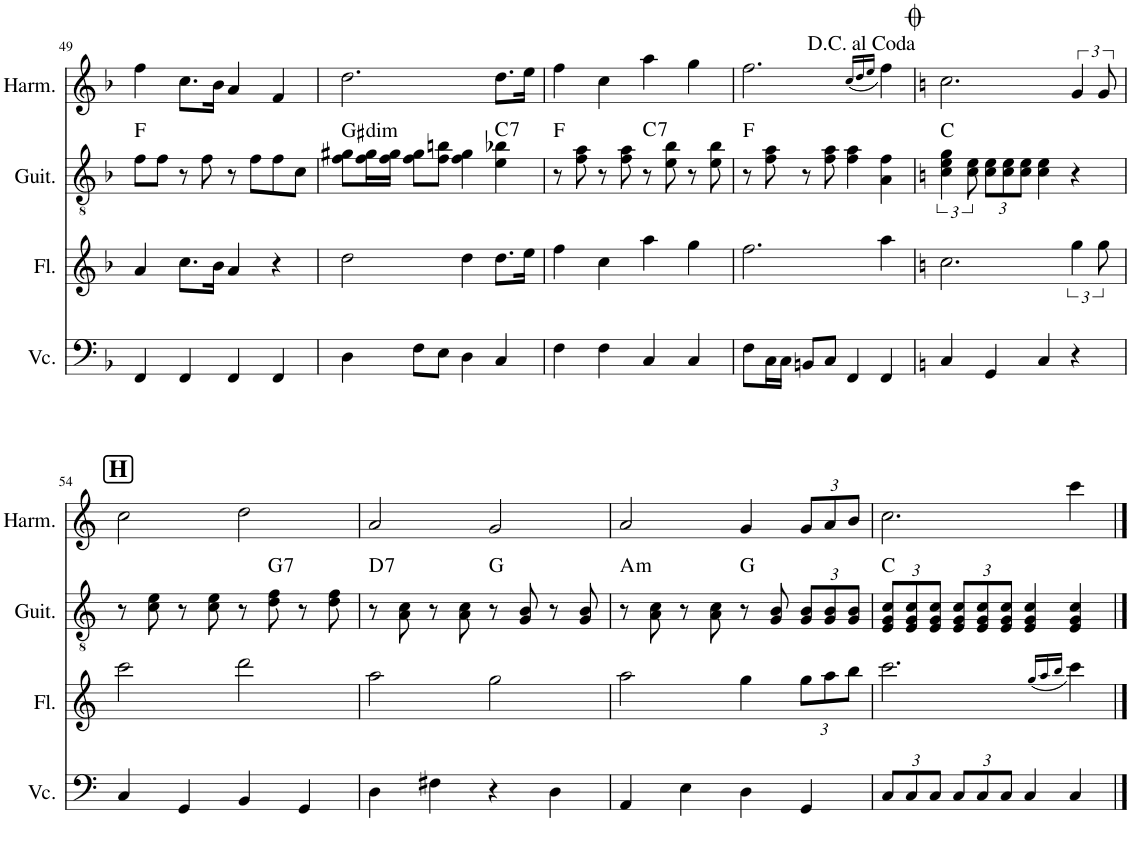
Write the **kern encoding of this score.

**kern	**kern	**kern	**harte	**kern
*part4	*part3	*part2	*part2	*part1
*staff4	*staff3	*staff2	*	*staff1
*I"チェロ	*I"フルート	*I"ギター	*	*I"ハーモニカ
!!LO:PB:g=z
*clefF4	*clefG2	*clefGv2	*	*clefG2
*k[b-]	*k[b-]	*k[b-]	*	*k[b-]
*M4/4	*M4/4	*M4/4	*	*M4/4
=49	=49	=49	=49	=49
4FF/	4a/	8f\L	F:maj	4ff\
.	.	8f\J	.	.
4FF/	8.cc\L	8r	.	8.cc\L
.	.	8f\	.	.
.	16b-\Jk	.	.	16b-\Jk
4FF/	4a/	8r	.	4a/
.	.	8f\L	.	.
4FF/	4r	8f\	.	4f/
.	.	8c\J	.	.
=50	=50	=50	=50	=50
!	!	!	!LO:H:kt=dim	!
4D\	2dd\	8f\ 8g#X\L	G#:dim	2.dd\
.	.	16f\ 16g#\L	.	.
.	.	16f\ 16g#\JJ	.	.
8F\L	.	8f\ 8g#\L	.	.
8E\J	.	8f\ 8bn\J	.	.
4D\	4dd\	4f\ 4g#\	.	.
!	!	!	!LO:H:kt=7	!
4C/	8.dd\L	4e\ 4b-X\	C:7	8.dd\L
.	16ee\Jk	.	.	16ee\Jk
=51	=51	=51	=51	=51
4F\	4ff\	8r	F:maj	4ff\
.	.	8f\ 8a\	.	.
4F\	4cc\	8r	.	4cc\
.	.	8f\ 8a\	.	.
!	!	!	!LO:H:kt=7	!
4C/	4aa\	8r	C:7	4aa\
.	.	8e\ 8b-\	.	.
4C/	4gg\	8r	.	4gg\
.	.	8e\ 8b-\	.	.
=52	=52	=52	=52	=52
8F\L	2.ff\	8r	F:maj	2.ff\
16C\L	.	8f\ 8a\	.	.
16C\JJ	.	.	.	.
8BBn/L	.	8r	.	.
8C/J	.	8f\ 8a\	.	.
4FF/	.	4f\ 4a\	.	.
.	.	.	.	(16qcc/LL
.	.	.	.	16qdd/
.	.	.	.	16qee/JJ
4FF/	4aa\	4A\ 4f\	.	4ff\)
=53	=53	=53	=53	=53
*k[]	*k[]	*k[]	*	*k[]
4C/	2.cc\	6c\ 6e\ 6g\	C:maj	2.cc\
.	.	12c\ 12e\	.	.
*	*	*Xbrackettup	*	*
4GG/	.	12c\ 12e\L	.	.
.	.	12c\ 12e\	.	.
.	.	12c\ 12e\J	.	.
4C/	.	4c\ 4e\	.	.
4r	6gg\	4r	.	6g/
.	12gg\	.	.	12g/
!!LO:LB:g=z
!!LO:REH:place=s1:a:B:cj:fs=14:t=H
=54	=54	=54	=54	=54
4C/	2ccc\	8r	.	2cc\
.	.	8c\ 8e\	.	.
4GG/	.	8r	.	.
.	.	8c\ 8e\	.	.
4BB/	2ddd\	8r	.	2dd\
!	!	!	!LO:H:kt=7	!
.	.	8d\ 8f\	G:7	.
4GG/	.	8r	.	.
.	.	8d\ 8f\	.	.
=55	=55	=55	=55	=55
!	!	!	!LO:H:kt=7	!
4D\	2aa\	8r	D:7	2a/
.	.	8A\ 8c\	.	.
4F#X\	.	8r	.	.
.	.	8A\ 8c\	.	.
4r	2gg\	8r	G:maj	2g/
.	.	8G/ 8B/	.	.
4D\	.	8r	.	.
.	.	8G/ 8B/	.	.
=56	=56	=56	=56	=56
!	!	!	!LO:H:kt=m	!
4AA/	2aa\	8r	A:min	2a/
.	.	8A\ 8c\	.	.
4E\	.	8r	.	.
.	.	8A\ 8c\	.	.
4D\	4gg\	8r	G:maj	4g/
.	.	8G/ 8B/	.	.
*	*Xbrackettup	*	*	*Xbrackettup
4GG/	12gg\L	12G/ 12B/L	.	12g/L
.	12aa\	12G/ 12B/	.	12a/
.	12bb\J	12G/ 12B/J	.	12b/J
=57	=57	=57	=57	=57
*Xbrackettup	*	*	*	*
12C/L	2.ccc\	12E/ 12G/ 12c/L	C:maj	2.cc\
12C/	.	12E/ 12G/ 12c/	.	.
12C/J	.	12E/ 12G/ 12c/J	.	.
12C/L	.	12E/ 12G/ 12c/L	.	.
12C/	.	12E/ 12G/ 12c/	.	.
12C/J	.	12E/ 12G/ 12c/J	.	.
4C/	.	4E/ 4G/ 4c/	.	.
.	(16qgg/LL	.	.	.
.	16qaa/	.	.	.
.	16qbb/JJ	.	.	.
4C/	4ccc\)	4E/ 4G/ 4c/	.	4ccc\
==	==	==	==	==
*-	*-	*-	*-	*-
